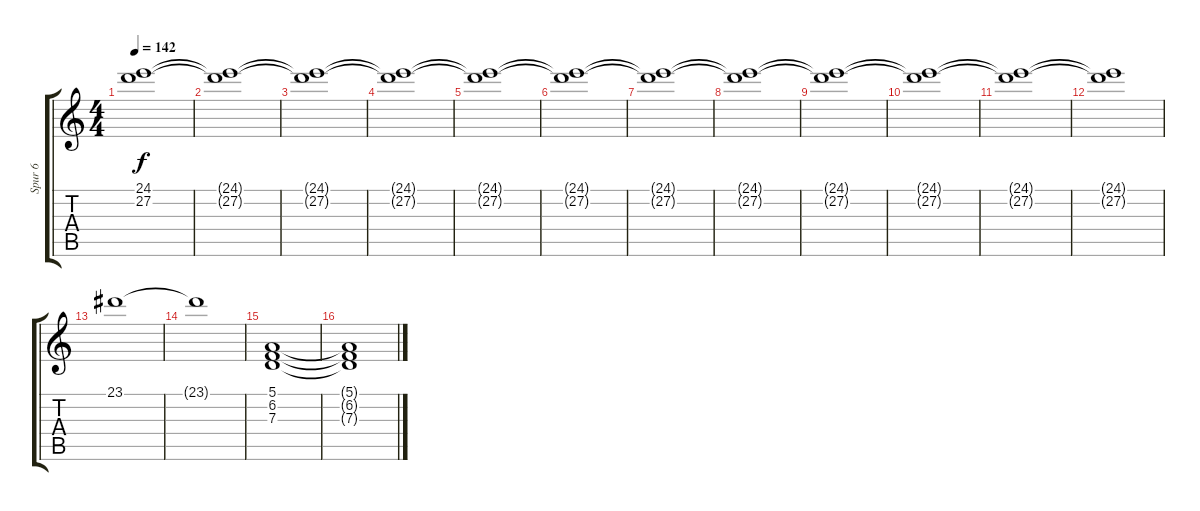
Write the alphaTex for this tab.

\track ("Spur 6" "Spur 6") {instrument stringensemble2}
\staff {score tabs}
\tuning (E4 B3 G3 D3 A2 E2) {hide}
\ts (4 4)
\tempo 142
\clef g2
\ks c
(24.1{t} 27.2{t}).1{dy f} |
(24.1{t} 27.2{t}).1 |
(24.1{t} 27.2{t}).1 |
(24.1{t} 27.2{t}).1 |
(24.1{t} 27.2{t}).1 |
(24.1{t} 27.2{t}).1 |
(24.1{t} 27.2{t}).1 |
(24.1{t} 27.2{t}).1 |
(24.1{t} 27.2{t}).1 |
(24.1{t} 27.2{t}).1 |
(24.1{t} 27.2{t}).1 |
(24.1{t} 27.2{t}).1 |
23.1.1 |
23.1{t}.1 |
(5.1 6.2 7.3).1 |
(5.1{t} 6.2{t} 7.3{t}).1
